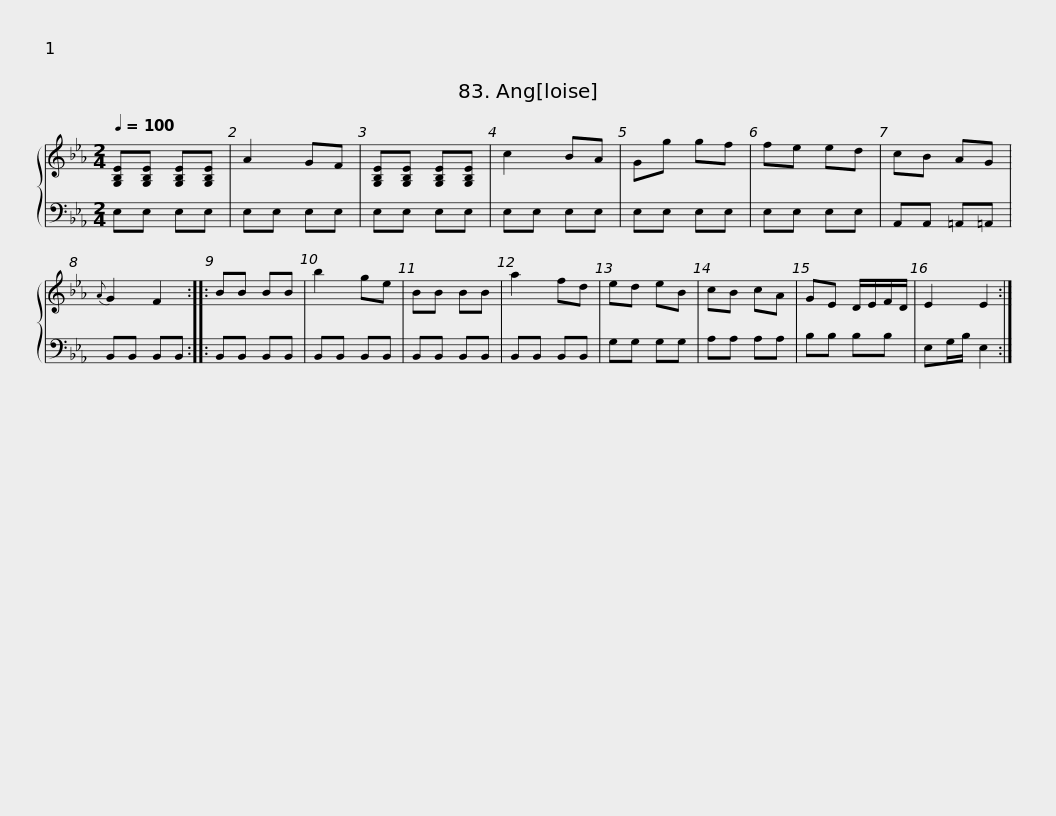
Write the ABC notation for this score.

X:1
%%score { 1 | 2 }
L:1/8
Q:1/4=100
M:2/4
I:linebreak $
K:Eb
V:1 treble
V:2 bass
V:1
 [G,B,E][G,B,E] [G,B,E][G,B,E] | A2 GF | [G,B,E][G,B,E] [G,B,E][G,B,E] | c2 BA | Gg gf | %5
 fe ed | cB AG |{A} G2 F2 :: BB BB |$ b2 ge | %10
 BB BB | a2 fd | ed eB | cB cA | GE D/E/F/D/ | %15
 E2 E2 :| %16
V:2
 E,E, E,E, | E,E, E,E, | E,E, E,E, | E,E, E,E, | E,E, E,E, | %5
 E,E, E,E, | A,,A,, =A,,=A,, | B,,B,, B,,B,, :: B,,B,, B,,B,, |$ B,,B,, B,,B,, | %10
 B,,B,, B,,B,, | B,,B,, B,,B,, | G,G, G,G, | A,A, A,A, | B,B, B,B, | %15
 E,G,/B,/ E,2 :| %16
